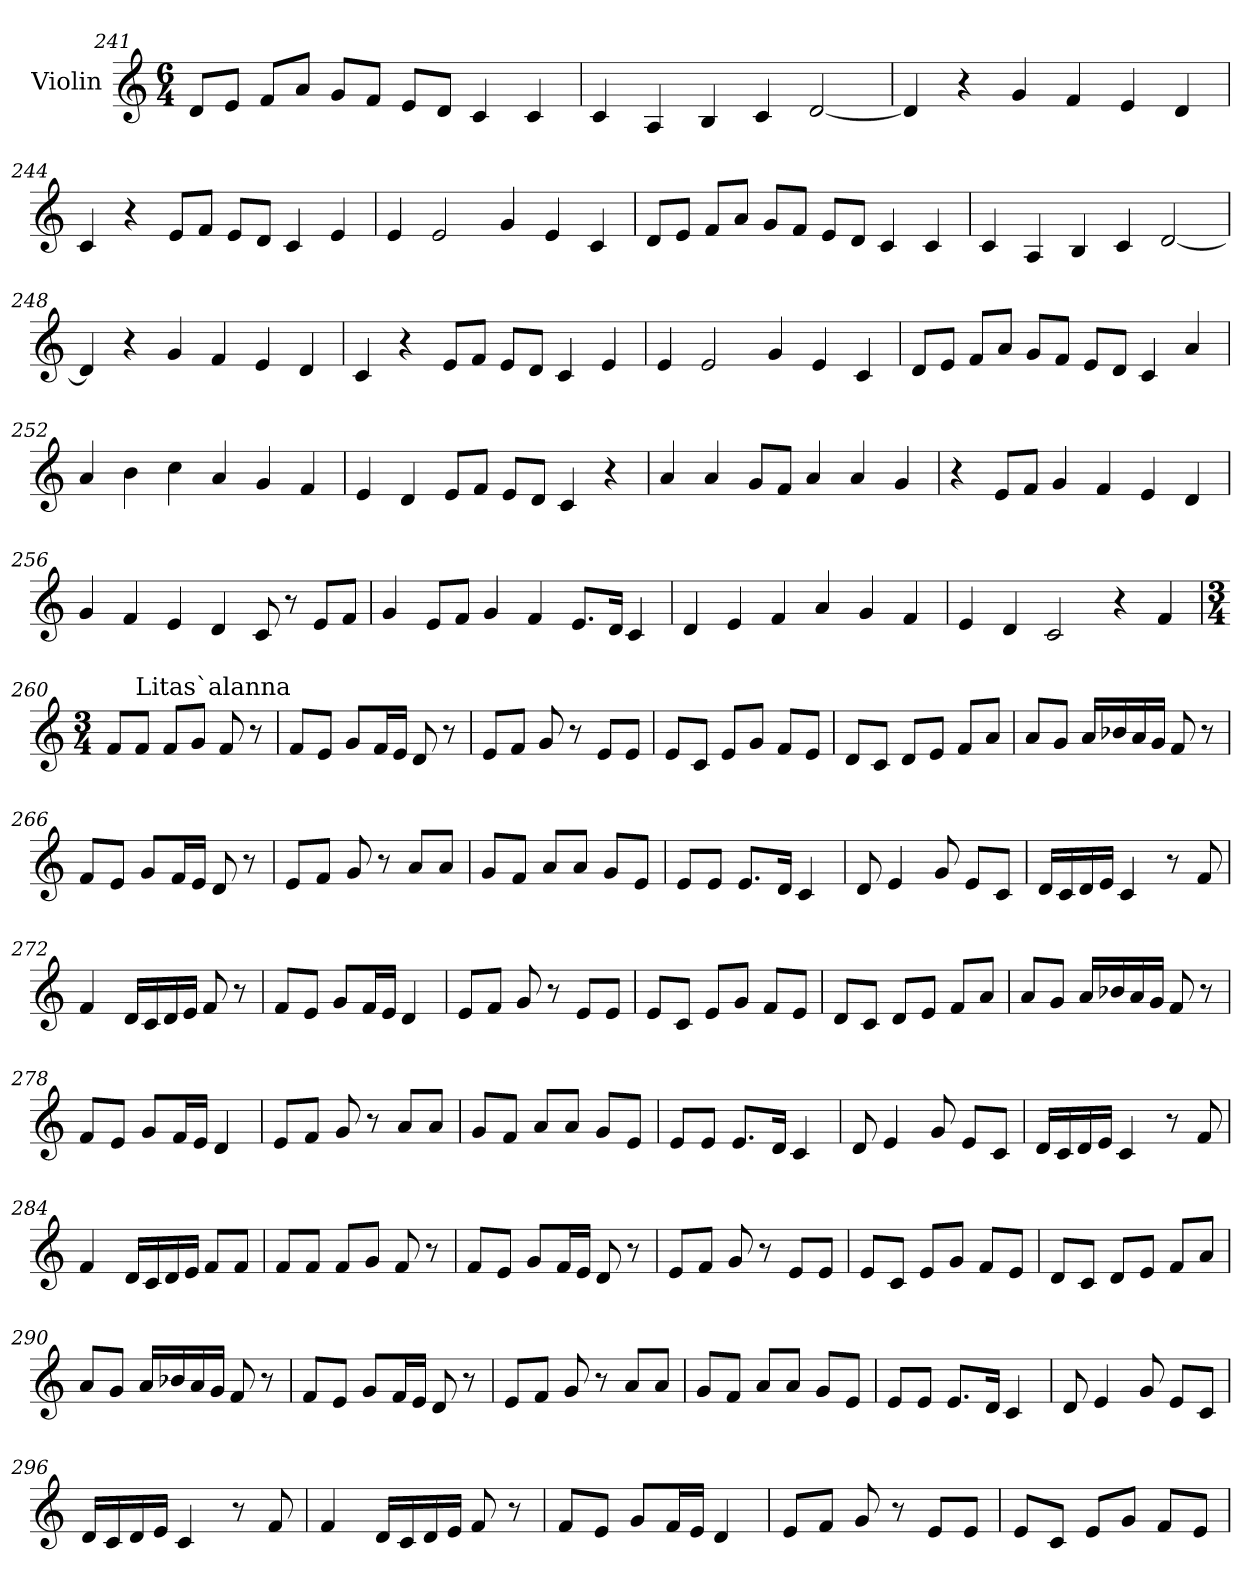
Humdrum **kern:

**kern
*part1
*staff1
*I"Violin
!!LO:LB:g=z
*clefG2
*k[]
*M6/4
=241
8d/L
8e/J
8f/L
8a/J
8g/L
8f/J
8e/L
8d/J
4c/
4c/
=242
4c/
4A/
4B/
4c/
[2d/
=243
4d/]
4r
4g/
4f/
4e/
4d/
=244
4c/
4r
8e/L
8f/J
8e/L
8d/J
4c/
4e/
!!LO:LB:g=z
=245
4e/
2e/
4g/
4e/
4c/
=246
8d/L
8e/J
8f/L
8a/J
8g/L
8f/J
8e/L
8d/J
4c/
4c/
=247
4c/
4A/
4B/
4c/
[2d/
=248
4d/]
4r
4g/
4f/
4e/
4d/
!!LO:LB:g=z
=249
4c/
4r
8e/L
8f/J
8e/L
8d/J
4c/
4e/
=250
4e/
2e/
4g/
4e/
4c/
=251
8d/L
8e/J
8f/L
8a/J
8g/L
8f/J
8e/L
8d/J
4c/
4a/
=252
4a/
4b\
4cc\
4a/
4g/
4f/
!!LO:LB:g=z
=253
4e/
4d/
8e/L
8f/J
8e/L
8d/J
4c/
4r
=254
4a/
4a/
8g/L
8f/J
4a/
4a/
4g/
=255
4r
8e/L
8f/J
4g/
4f/
4e/
4d/
!!LO:LB:g=z
=256
4g/
4f/
4e/
4d/
8c/
8r
8e/L
8f/J
=257
4g/
8e/L
8f/J
4g/
4f/
8.e/L
16d/Jk
4c/
=258
4d/
4e/
4f/
4a/
4g/
4f/
=259
4e/
4d/
2c/
4r
4f/
!!LO:LB:g=z
=260
*M3/4
*MM65
8f/L
!LO:TX:a:t=Litas`alanna
8f/J
8f/L
8g/J
8f/
8r
=261
8f/L
8e/J
8g/L
16f/L
16e/JJ
8d/
8r
=262
8e/L
8f/J
8g/
8r
8e/L
8e/J
=263
8e/L
8c/J
8e/L
8g/J
8f/L
8e/J
=264
8d/L
8c/J
8d/L
8e/J
8f/L
8a/J
!!LO:PB:g=z
=265
8a/L
8g/J
16a/LL
16b-X/
16a/
16g/JJ
8f/
8r
=266
8f/L
8e/J
8g/L
16f/L
16e/JJ
8d/
8r
=267
8e/L
8f/J
8g/
8r
8a/L
8a/J
=268
8g/L
8f/J
8a/L
8a/J
8g/L
8e/J
=269
8e/L
8e/J
8.e/L
16d/Jk
4c/
=270
8d/
4e/
8g/
8e/L
8c/J
!!LO:LB:g=z
=271
16d/LL
16c/
16d/
16e/JJ
4c/
8r
8f/
=272
4f/
16d/LL
16c/
16d/
16e/JJ
8f/
8r
=273
8f/L
8e/J
8g/L
16f/L
16e/JJ
4d/
=274
8e/L
8f/J
8g/
8r
8e/L
8e/J
=275
8e/L
8c/J
8e/L
8g/J
8f/L
8e/J
!!LO:LB:g=z
=276
8d/L
8c/J
8d/L
8e/J
8f/L
8a/J
=277
8a/L
8g/J
16a/LL
16b-X/
16a/
16g/JJ
8f/
8r
=278
8f/L
8e/J
8g/L
16f/L
16e/JJ
4d/
=279
8e/L
8f/J
8g/
8r
8a/L
8a/J
=280
8g/L
8f/J
8a/L
8a/J
8g/L
8e/J
=281
8e/L
8e/J
8.e/L
16d/Jk
4c/
!!LO:LB:g=z
=282
8d/
4e/
8g/
8e/L
8c/J
=283
16d/LL
16c/
16d/
16e/JJ
4c/
8r
8f/
=284
4f/
16d/LL
16c/
16d/
16e/JJ
8f/L
8f/J
=285
8f/L
8f/J
8f/L
8g/J
8f/
8r
=286
8f/L
8e/J
8g/L
16f/L
16e/JJ
8d/
8r
!!LO:LB:g=z
=287
8e/L
8f/J
8g/
8r
8e/L
8e/J
=288
8e/L
8c/J
8e/L
8g/J
8f/L
8e/J
=289
8d/L
8c/J
8d/L
8e/J
8f/L
8a/J
=290
8a/L
8g/J
16a/LL
16b-X/
16a/
16g/JJ
8f/
8r
=291
8f/L
8e/J
8g/L
16f/L
16e/JJ
8d/
8r
=292
8e/L
8f/J
8g/
8r
8a/L
8a/J
!!LO:LB:g=z
=293
8g/L
8f/J
8a/L
8a/J
8g/L
8e/J
=294
8e/L
8e/J
8.e/L
16d/Jk
4c/
=295
8d/
4e/
8g/
8e/L
8c/J
=296
16d/LL
16c/
16d/
16e/JJ
4c/
8r
8f/
=297
4f/
16d/LL
16c/
16d/
16e/JJ
8f/
8r
=298
8f/L
8e/J
8g/L
16f/L
16e/JJ
4d/
!!LO:LB:g=z
=299
8e/L
8f/J
8g/
8r
8e/L
8e/J
=300
8e/L
8c/J
8e/L
8g/J
8f/L
8e/J
=
*-
